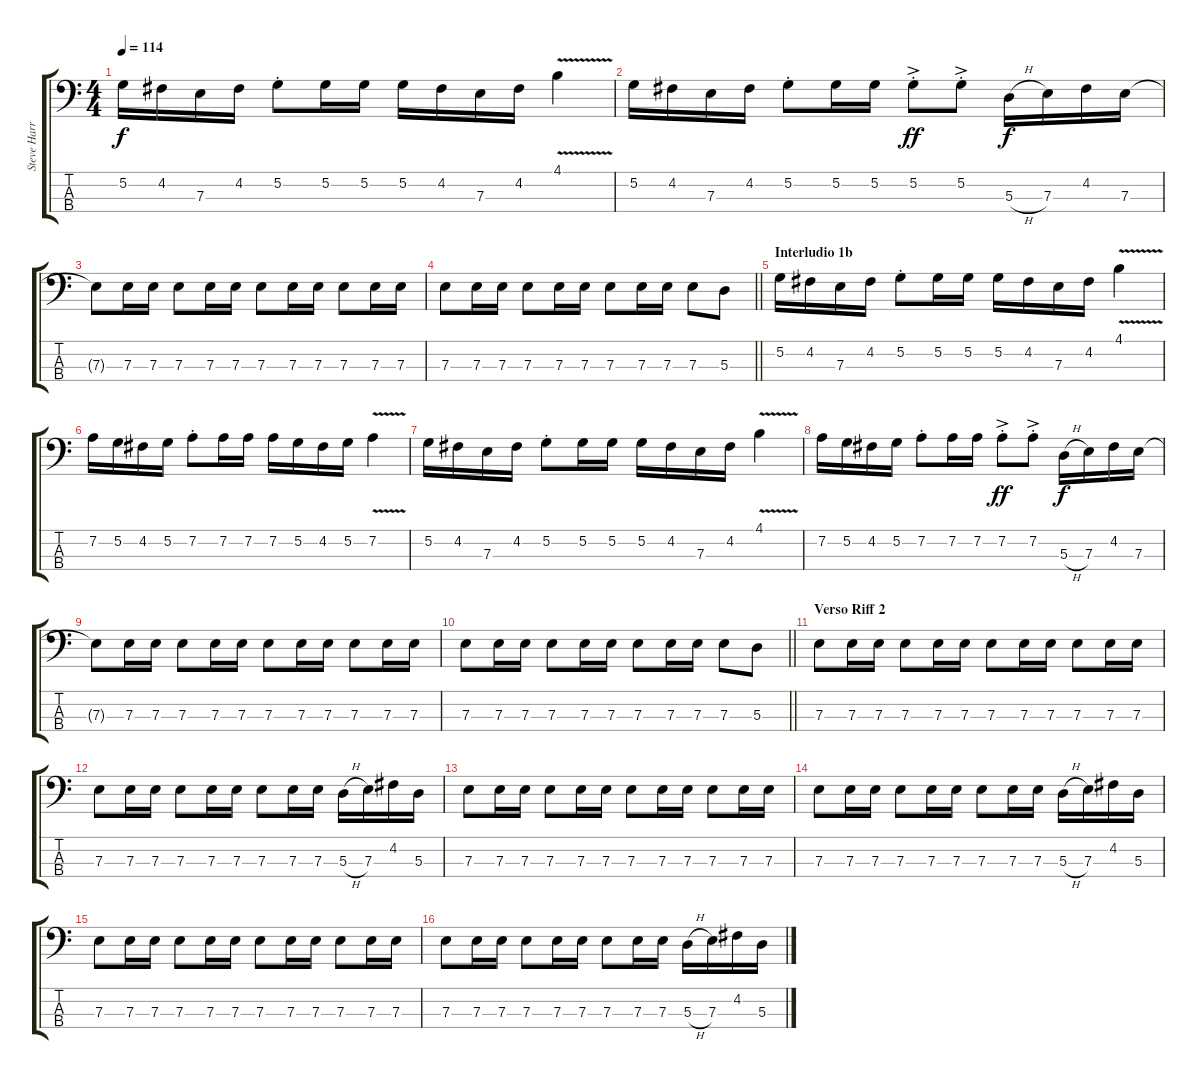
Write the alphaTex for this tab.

\track ("Steve Harris" "Steve Harr") {instrument electricbassfinger}
\staff {score tabs}
\tuning (G2 D2 A1 E1) {hide}
\ts (4 4)
\tempo 114
\clef f4
\ks c
5.2.16{dy f} 4.2.16 7.3.16 4.2.16 5.2{st}.8 5.2.16 5.2.16 5.2.16 4.2.16 7.3.16 4.2.16 4.1{v}.4 |
5.2.16 4.2.16 7.3.16 4.2.16 5.2{st}.8 5.2.16 5.2.16 5.2{ac st}.8{dy ff} 5.2{ac st}.8 5.3{h}.16{dy f} 7.3.16 4.2.16 7.3.16 |
7.3{t}.8 7.3.16 7.3.16 7.3.8 7.3.16 7.3.16 7.3.8 7.3.16 7.3.16 7.3.8 7.3.16 7.3.16 |
\barLineRight lightlight
7.3.8 7.3.16 7.3.16 7.3.8 7.3.16 7.3.16 7.3.8 7.3.16 7.3.16 7.3.8 5.3.8 |
\section ("" "Interludio 1b")
5.2.16 4.2.16 7.3.16 4.2.16 5.2{st}.8 5.2.16 5.2.16 5.2.16 4.2.16 7.3.16 4.2.16 4.1{v}.4 |
7.2.16 5.2.16 4.2.16 5.2.16 7.2{st}.8 7.2.16 7.2.16 7.2.16 5.2.16 4.2.16 5.2.16 7.2{v}.4 |
5.2.16 4.2.16 7.3.16 4.2.16 5.2{st}.8 5.2.16 5.2.16 5.2.16 4.2.16 7.3.16 4.2.16 4.1{v}.4 |
7.2.16 5.2.16 4.2.16 5.2.16 7.2{st}.8 7.2.16 7.2.16 7.2{ac st}.8{dy ff} 7.2{ac st}.8 5.3{h}.16{dy f} 7.3.16 4.2.16 7.3.16 |
7.3{t}.8 7.3.16 7.3.16 7.3.8 7.3.16 7.3.16 7.3.8 7.3.16 7.3.16 7.3.8 7.3.16 7.3.16 |
\barLineRight lightlight
7.3.8 7.3.16 7.3.16 7.3.8 7.3.16 7.3.16 7.3.8 7.3.16 7.3.16 7.3.8 5.3.8 |
\section ("" "Verso Riff 2")
7.3.8 7.3.16 7.3.16 7.3.8 7.3.16 7.3.16 7.3.8 7.3.16 7.3.16 7.3.8 7.3.16 7.3.16 |
7.3.8 7.3.16 7.3.16 7.3.8 7.3.16 7.3.16 7.3.8 7.3.16 7.3.16 5.3{h}.16 7.3.16 4.2.16 5.3.16 |
7.3.8 7.3.16 7.3.16 7.3.8 7.3.16 7.3.16 7.3.8 7.3.16 7.3.16 7.3.8 7.3.16 7.3.16 |
7.3.8 7.3.16 7.3.16 7.3.8 7.3.16 7.3.16 7.3.8 7.3.16 7.3.16 5.3{h}.16 7.3.16 4.2.16 5.3.16 |
7.3.8 7.3.16 7.3.16 7.3.8 7.3.16 7.3.16 7.3.8 7.3.16 7.3.16 7.3.8 7.3.16 7.3.16 |
7.3.8 7.3.16 7.3.16 7.3.8 7.3.16 7.3.16 7.3.8 7.3.16 7.3.16 5.3{h}.16 7.3.16 4.2.16 5.3.16
